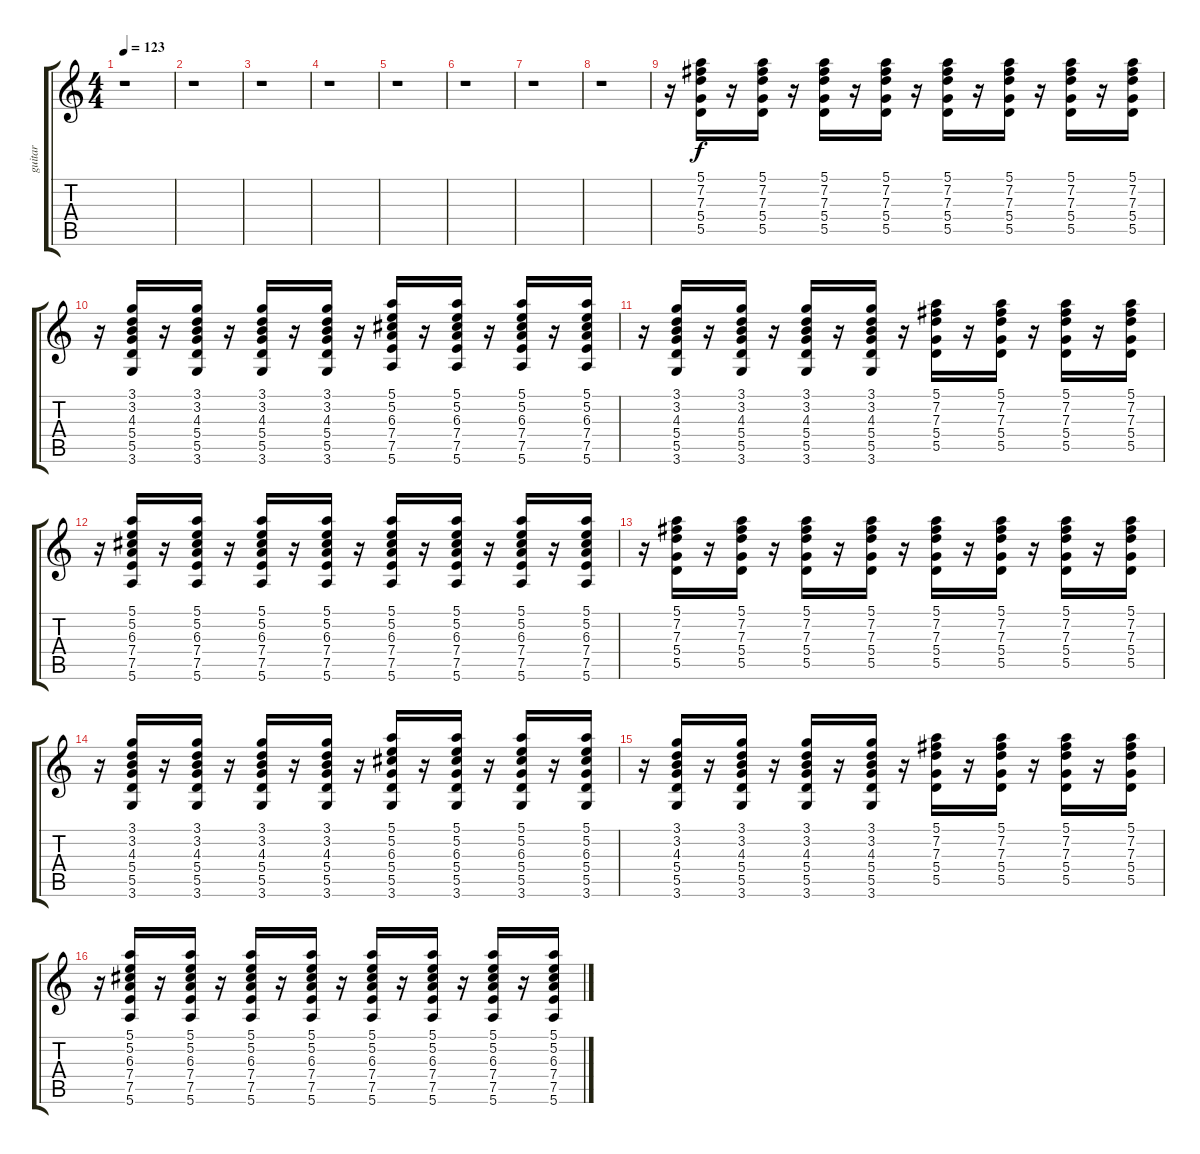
\track ("guitar" "guitar") {instrument electricguitarclean}
\staff {score tabs}
\tuning (E4 B3 G3 D3 A2 E2) {hide}
\ts (4 4)
\tempo 123
\clef g2
\ks c
r.1{dy f instrument electricguitarclean} |
r.1 |
r.1 |
r.1 |
r.1 |
r.1 |
r.1 |
r.1 |
r.16 (5.1 7.2 7.3 5.4 5.5).16 r.16 (5.1 7.2 7.3 5.4 5.5).16 r.16 (5.1 7.2 7.3 5.4 5.5).16 r.16 (5.1 7.2 7.3 5.4 5.5).16 r.16 (5.1 7.2 7.3 5.4 5.5).16 r.16 (5.1 7.2 7.3 5.4 5.5).16 r.16 (5.1 7.2 7.3 5.4 5.5).16 r.16 (5.1 7.2 7.3 5.4 5.5).16 |
r.16 (3.1 3.2 4.3 5.4 5.5 3.6).16 r.16 (3.1 3.2 4.3 5.4 5.5 3.6).16 r.16 (3.1 3.2 4.3 5.4 5.5 3.6).16 r.16 (3.1 3.2 4.3 5.4 5.5 3.6).16 r.16 (5.1 5.2 6.3 7.4 7.5 5.6).16 r.16 (5.1 5.2 6.3 7.4 7.5 5.6).16 r.16 (5.1 5.2 6.3 7.4 7.5 5.6).16 r.16 (5.1 5.2 6.3 7.4 7.5 5.6).16 |
r.16 (3.1 3.2 4.3 5.4 5.5 3.6).16 r.16 (3.1 3.2 4.3 5.4 5.5 3.6).16 r.16 (3.1 3.2 4.3 5.4 5.5 3.6).16 r.16 (3.1 3.2 4.3 5.4 5.5 3.6).16 r.16 (5.1 7.2 7.3 5.4 5.5).16 r.16 (5.1 7.2 7.3 5.4 5.5).16 r.16 (5.1 7.2 7.3 5.4 5.5).16 r.16 (5.1 7.2 7.3 5.4 5.5).16 |
r.16 (5.1 5.2 6.3 7.4 7.5 5.6).16 r.16 (5.1 5.2 6.3 7.4 7.5 5.6).16 r.16 (5.1 5.2 6.3 7.4 7.5 5.6).16 r.16 (5.1 5.2 6.3 7.4 7.5 5.6).16 r.16 (5.1 5.2 6.3 7.4 7.5 5.6).16 r.16 (5.1 5.2 6.3 7.4 7.5 5.6).16 r.16 (5.1 5.2 6.3 7.4 7.5 5.6).16 r.16 (5.1 5.2 6.3 7.4 7.5 5.6).16 |
r.16 (5.1 7.2 7.3 5.4 5.5).16 r.16 (5.1 7.2 7.3 5.4 5.5).16 r.16 (5.1 7.2 7.3 5.4 5.5).16 r.16 (5.1 7.2 7.3 5.4 5.5).16 r.16 (5.1 7.2 7.3 5.4 5.5).16 r.16 (5.1 7.2 7.3 5.4 5.5).16 r.16 (5.1 7.2 7.3 5.4 5.5).16 r.16 (5.1 7.2 7.3 5.4 5.5).16 |
r.16 (3.1 3.2 4.3 5.4 5.5 3.6).16 r.16 (3.1 3.2 4.3 5.4 5.5 3.6).16 r.16 (3.1 3.2 4.3 5.4 5.5 3.6).16 r.16 (3.1 3.2 4.3 5.4 5.5 3.6).16 r.16 (5.1 5.2 6.3 5.4 5.5 3.6).16 r.16 (5.1 5.2 6.3 5.4 5.5 3.6).16 r.16 (5.1 5.2 6.3 5.4 5.5 3.6).16 r.16 (5.1 5.2 6.3 5.4 5.5 3.6).16 |
r.16 (3.1 3.2 4.3 5.4 5.5 3.6).16 r.16 (3.1 3.2 4.3 5.4 5.5 3.6).16 r.16 (3.1 3.2 4.3 5.4 5.5 3.6).16 r.16 (3.1 3.2 4.3 5.4 5.5 3.6).16 r.16 (5.1 7.2 7.3 5.4 5.5).16 r.16 (5.1 7.2 7.3 5.4 5.5).16 r.16 (5.1 7.2 7.3 5.4 5.5).16 r.16 (5.1 7.2 7.3 5.4 5.5).16 |
r.16 (5.1 5.2 6.3 7.4 7.5 5.6).16 r.16 (5.1 5.2 6.3 7.4 7.5 5.6).16 r.16 (5.1 5.2 6.3 7.4 7.5 5.6).16 r.16 (5.1 5.2 6.3 7.4 7.5 5.6).16 r.16 (5.1 5.2 6.3 7.4 7.5 5.6).16 r.16 (5.1 5.2 6.3 7.4 7.5 5.6).16 r.16 (5.1 5.2 6.3 7.4 7.5 5.6).16 r.16 (5.1 5.2 6.3 7.4 7.5 5.6).16
